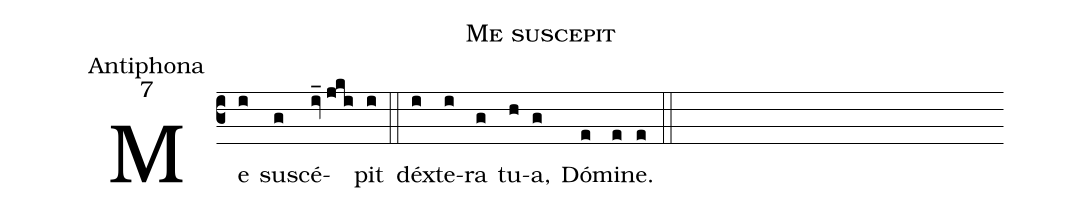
name:Me suscepit;
office-part:Antiphona;
mode:7;
%%
(c3) Me(i) su(g)scé(iv_//jki)pit(i) (::)
déx(i)te(i)ra(g) tu(h)a,(g) Dó(e)mi(e)ne.(e) (::)
